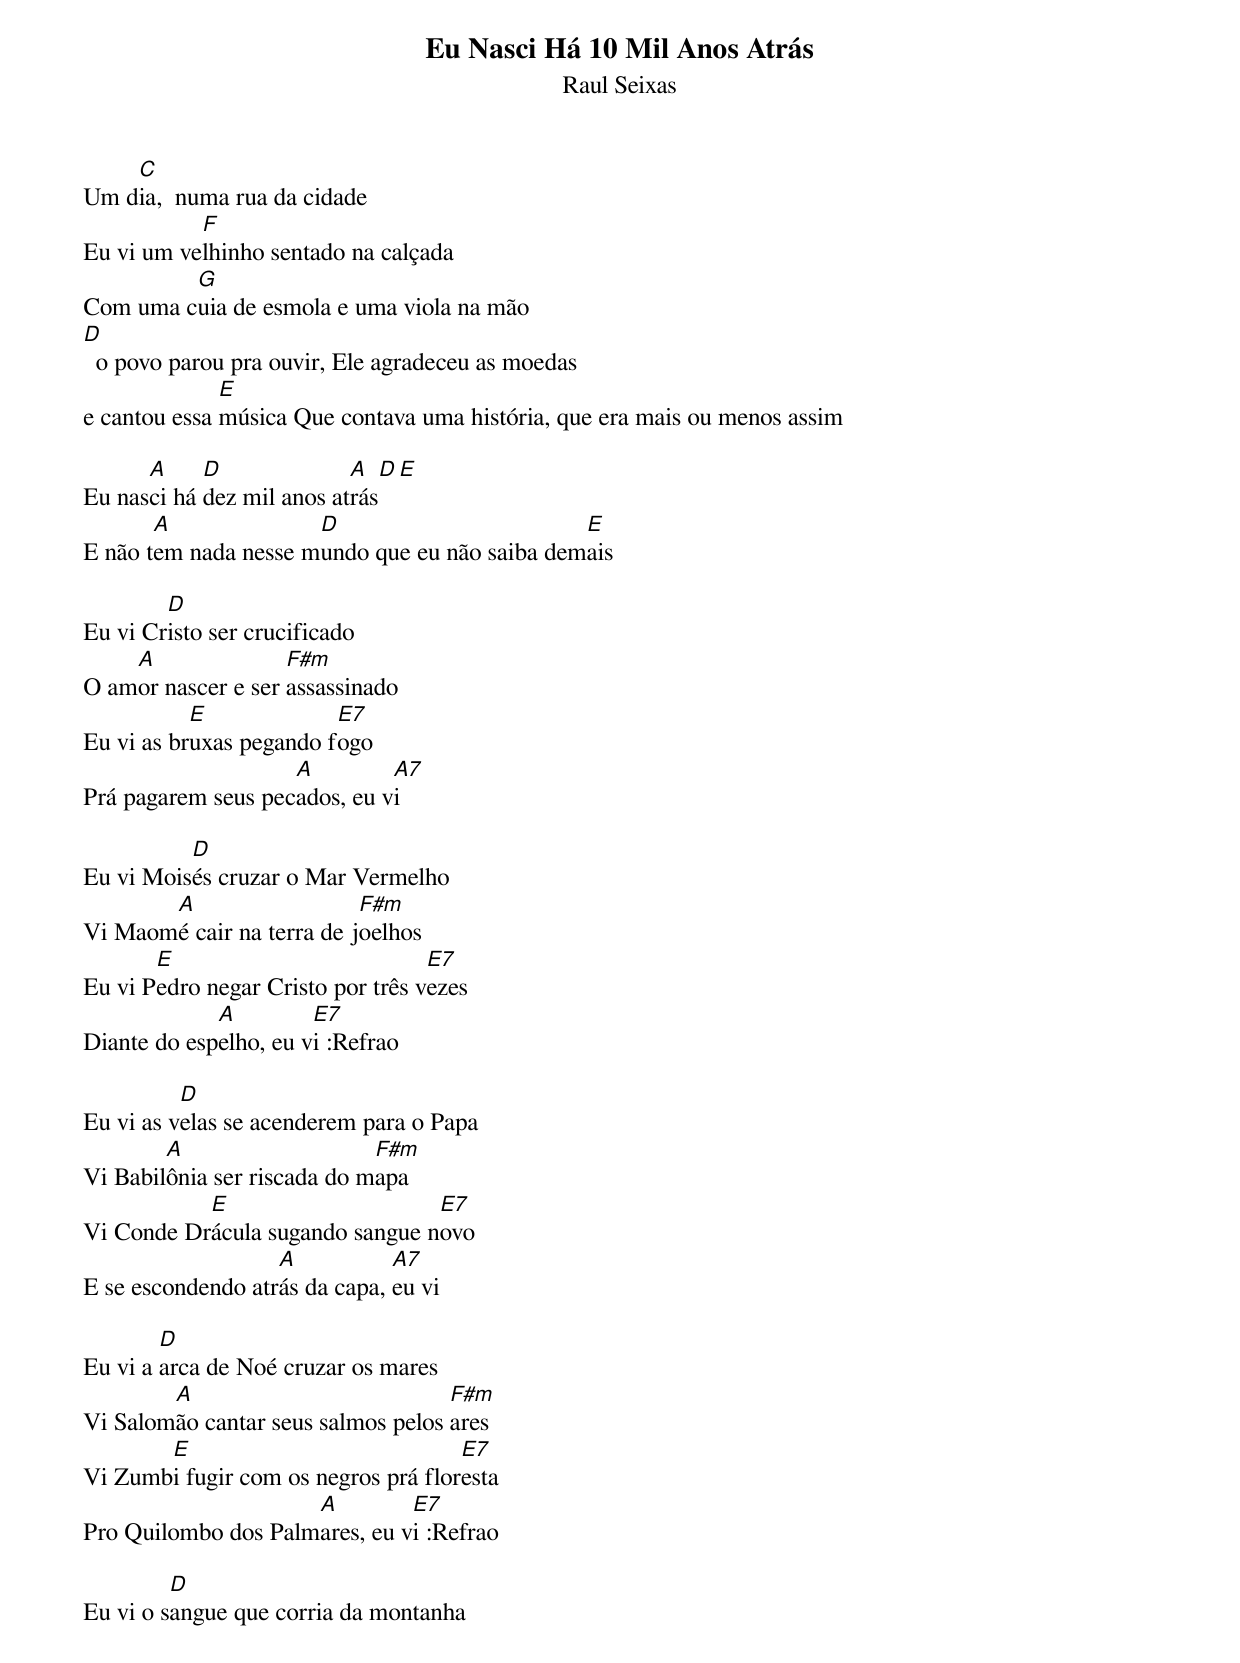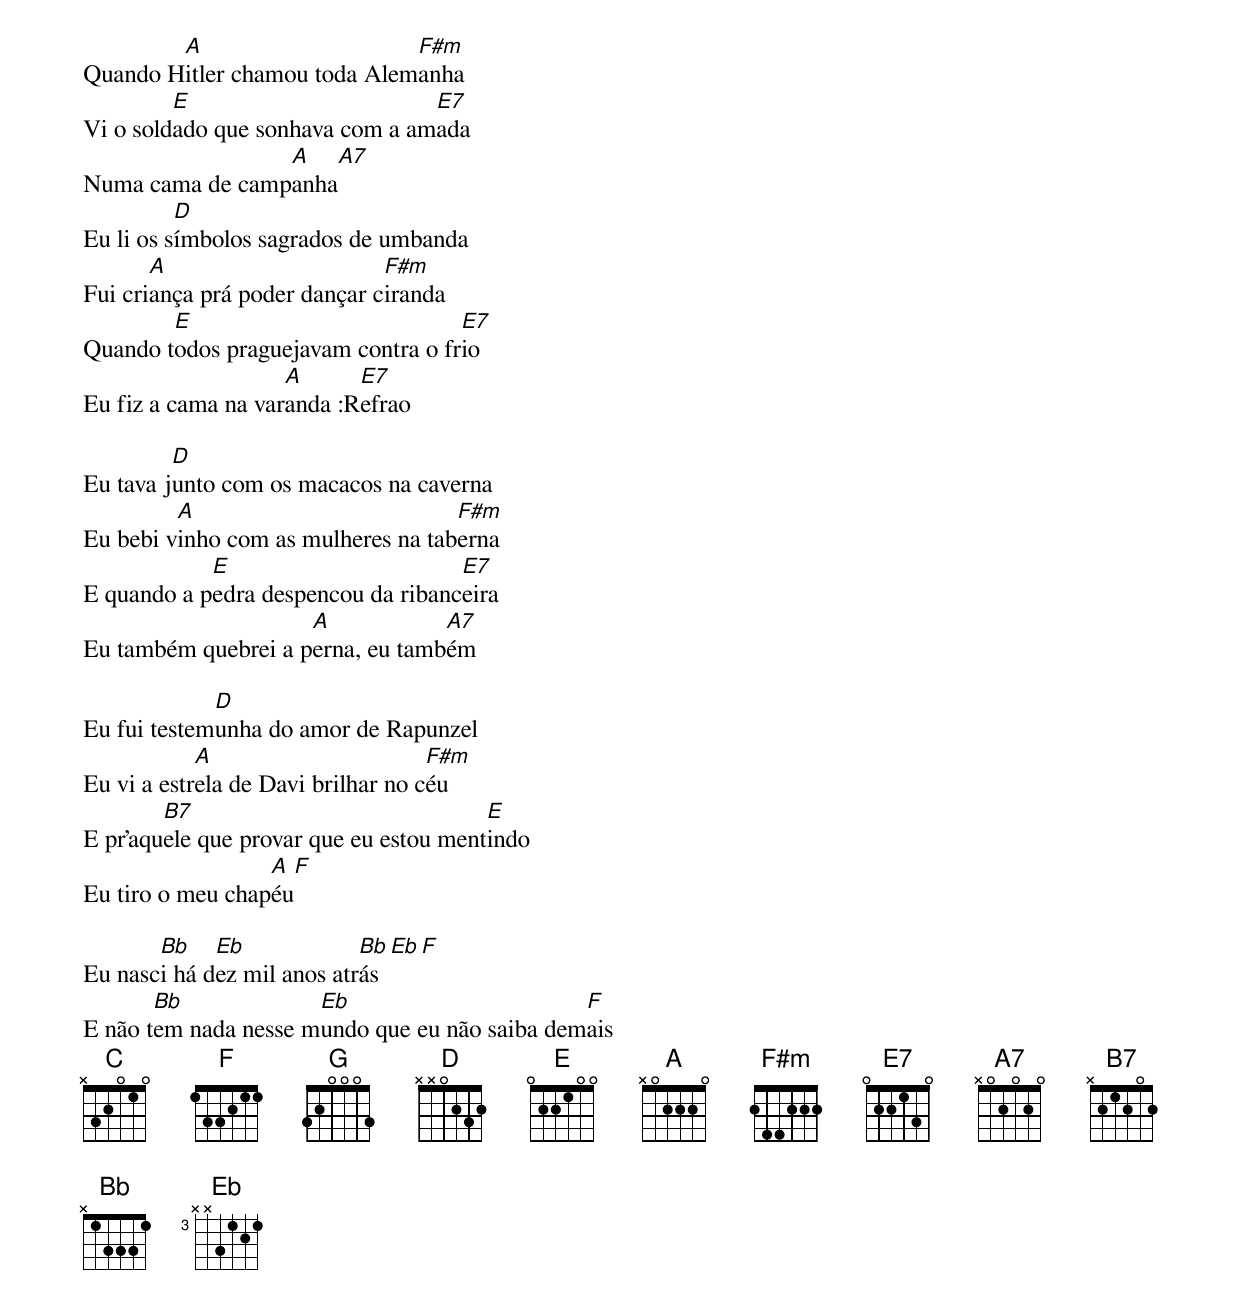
Eu Nasci Há 10 Mil Anos Atrás
Raul Seixas

    C
Um dia,  numa rua da cidade
           F
Eu vi um velhinho sentado na calçada
         G
Com uma cuia de esmola e uma viola na mão
D
  o povo parou pra ouvir, Ele agradeceu as moedas
              E
e cantou essa música Que contava uma história, que era mais ou menos assim

      A     D              A    D   E
Eu nasci há dez mil anos atrás
       A              D                        E
E não tem nada nesse mundo que eu não saiba demais

        D
Eu vi Cristo ser crucificado
    A               F#m
O amor nascer e ser assassinado
           E             E7
Eu vi as bruxas pegando fogo
                    A         A7
Prá pagarem seus pecados, eu vi

          D
Eu vi Moisés cruzar o Mar Vermelho
       A                   F#m
Vi Maomé cair na terra de joelhos
       E                           E7
Eu vi Pedro negar Cristo por três vezes
             A         E7
Diante do espelho, eu vi :Refrao

          D
Eu vi as velas se acenderem para o Papa
        A                    F#m
Vi Babilônia ser riscada do mapa
           E                     E7
Vi Conde Drácula sugando sangue novo
                   A           A7
E se escondendo atrás da capa, eu vi

        D
Eu vi a arca de Noé cruzar os mares
        A                           F#m
Vi Salomão cantar seus salmos pelos ares
       E                             E7
Vi Zumbi fugir com os negros prá floresta
                     A         E7
Pro Quilombo dos Palmares, eu vi :Refrao

         D
Eu vi o sangue que corria da montanha
        A                     F#m
Quando Hitler chamou toda Alemanha
         E                       E7
Vi o soldado que sonhava com a amada
                 A    A7
Numa cama de campanha
          D
Eu li os símbolos sagrados de umbanda
       A                      F#m
Fui criança prá poder dançar ciranda
        E                           E7
Quando todos praguejavam contra o frio
                    A      E7
Eu fiz a cama na varanda :Refrao

         D
Eu tava junto com os macacos na caverna
         A                          F#m
Eu bebi vinho com as mulheres na taberna
            E                       E7
E quando a pedra despencou da ribanceira
                     A            A7
Eu também quebrei a perna, eu também

             D
Eu fui testemunha do amor de Rapunzel
            A                       F#m
Eu vi a estrela de Davi brilhar no céu
        B7                              E
E pr'aquele que provar que eu estou mentindo
                  A      F
Eu tiro o meu chapéu

       Bb    Eb             Bb   Eb   F
Eu nasci há dez mil anos atrás
       Bb             Eb                       F
E não tem nada nesse mundo que eu não saiba demais
